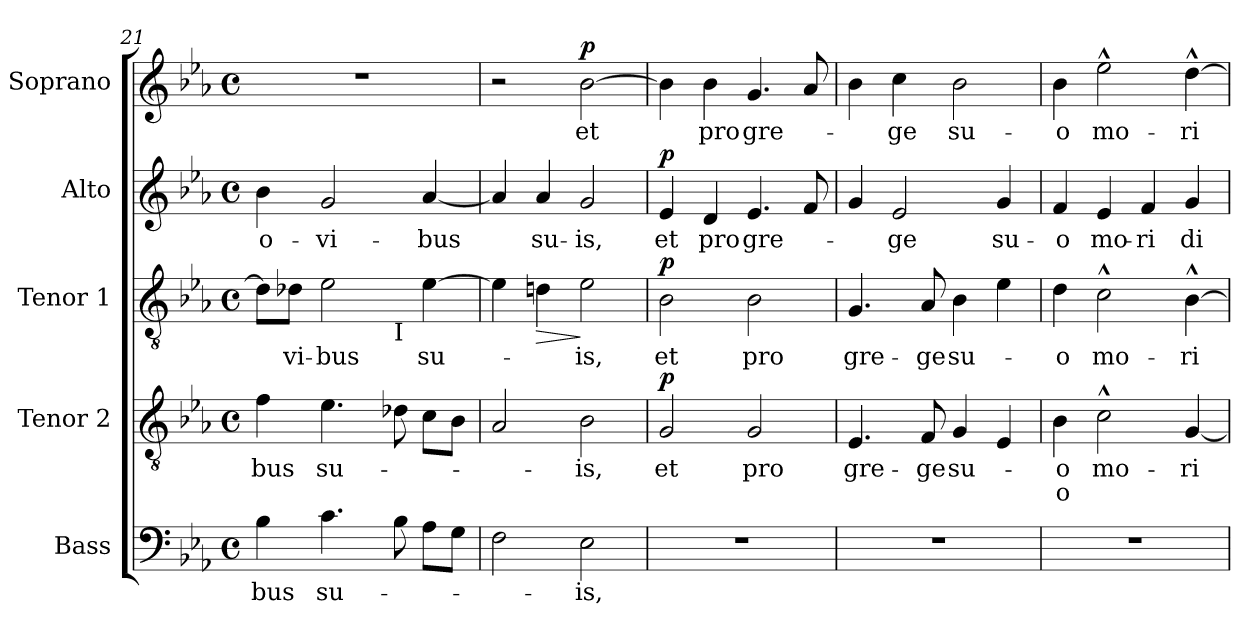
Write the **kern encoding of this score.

**kern	**text	**kern	**text	**text	**dynam	**kern	**text	**dynam	**kern	**text	**dynam	**kern	**text	**dynam
*part5	*part5	*part4	*part4	*part4	*part4	*part3	*part3	*part3	*part2	*part2	*part2	*part1	*part1	*part1
*staff5	*staff5	*staff4	*staff4	*staff4	*staff4	*staff3	*staff3	*staff3	*staff2	*staff2	*staff2	*staff1	*staff1	*staff1
*I"Bass	*	*I"Tenor 2	*	*	*	*I"Tenor 1	*	*	*I"Alto	*	*	*I"Soprano	*	*
*I'B.	*	*I'T.	*	*	*	*I'T.	*	*	*I'A.	*	*	*I'S.	*	*
*clefF4	*	*clefGv2	*	*	*	*clefGv2	*	*	*clefG2	*	*	*clefG2	*	*
*	*	*ITrd7c12	*	*	*	*ITrd7c12	*	*	*	*	*	*	*	*
*k[b-e-a-]	*	*k[b-e-a-]	*	*	*	*k[b-e-a-]	*	*	*k[b-e-a-]	*	*	*k[b-e-a-]	*	*
*E-:	*	*E-:	*	*	*	*E-:	*	*	*E-:	*	*	*E-:	*	*
*M4/4	*	*M4/4	*	*	*	*M4/4	*	*	*M4/4	*	*	*M4/4	*	*
*met(c)	*	*met(c)	*	*	*	*met(c)	*	*	*met(c)	*	*	*met(c)	*	*
=21	=21	=21	=21	=21	=21	=21	=21	=21	=21	=21	=21	=21	=21	=21
!	!LO:LY:b:color=#000000	!	!	!	!	!	!	!	!	!	!	!	!	!
!	!	!	!LO:LY:b:color=#000000	!	!	!	!	!	!	!	!	!	!	!
!	!	!	!	!	!	!	!	!	!	!LO:LY:b:color=#000000	!	!	!	!
*	*	*	*	*	*	*^	*	*	*	*	*	*	*	*
4B-i\	-bus	4Fi\	-bus	.	.	8D-i\L]	2ryy	.	.	4b-i\	o-	.	1r	.	.
!	!	!	!	!	!	!	!	!LO:LY:b:color=#000000	!	!	!	!	!	!	!
.	.	.	.	.	.	8D-Xi\J	.	-vi-	.	.	.	.	.	.	.
!	!LO:LY:b:color=#000000	!	!	!	!	!	!	!	!	!	!	!	!	!	!
!	!	!	!LO:LY:b:color=#000000	!	!	!	!	!	!	!	!	!	!	!	!
!	!	!	!	!	!	!	!	!LO:LY:b:color=#000000	!	!	!	!	!	!	!
!	!	!	!	!	!	!	!	!	!	!	!LO:LY:b:color=#000000	!	!	!	!
4.ci\	su-	4.E-i\	su-	.	.	2E-i\	.	-bus	.	2gi/	-vi-	.	.	.	.
.	.	.	.	.	.	.	8ryy	.	.	.	.	.	.	.	.
!	!	!	!	!	!	!	!LO:TX:b:t=I	!	!	!	!	!	!	!	!
8B-i\	.	8D-Xi\	.	.	.	.	4.ryy	.	.	.	.	.	.	.	.
!	!	!	!	!	!	!	!	!LO:LY:b:color=#000000	!	!	!	!	!	!	!
!	!	!	!	!	!	!	!	!	!	!	!LO:LY:b:color=#000000	!	!	!	!
8A-i\L	.	8Ci\L	.	.	.	[>4E-i\	.	su-	.	[<4a-i/	-bus	.	.	.	.
8Gi\J	.	8BB-i\J	.	.	.	.	.	.	.	.	.	.	.	.	.
*	*	*	*	*	*	*v	*v	*	*	*	*	*	*	*	*
=22	=22	=22	=22	=22	=22	=22	=22	=22	=22	=22	=22	=22	=22	=22
2Fi\	.	2AA-i/	.	.	.	4E-i\]	.	.	4a-i/]	.	.	2r	.	.
!	!	!	!	!	!	!	!	!LO:HP:b	!	!	!	!	!	!
!	!	!	!	!	!	!	!	!	!	!LO:LY:b:color=#000000	!	!	!	!
.	.	.	.	.	.	4Dni\	.	>	4a-i/	su-	.	.	.	.
!	!LO:LY:b:color=#000000	!	!	!	!	!	!	!	!	!	!	!	!	!
!	!	!	!LO:LY:b:color=#000000	!	!	!	!	!	!	!	!	!	!	!
!	!	!	!	!	!	!	!LO:LY:b:color=#000000	!	!	!	!	!	!	!
!	!	!	!	!	!	!	!	!	!	!LO:LY:b:color=#000000	!	!	!	!
!	!	!	!	!	!	!	!	!	!	!	!	!	!LO:LY:b:color=#000000	!
2E-i\	-is,	2BB-i\	-is,	.	.	2E-i\	-is,	]	2gi/	-is,	.	[>2b-i\	et	p
=23	=23	=23	=23	=23	=23	=23	=23	=23	=23	=23	=23	=23	=23	=23
!	!	!	!LO:LY:b:color=#000000	!	!	!	!	!	!	!	!	!	!	!
!	!	!	!	!	!	!	!LO:LY:b:color=#000000	!	!	!	!	!	!	!
!	!	!	!	!	!	!	!	!	!	!LO:LY:b:color=#000000	!	!	!	!
1r	.	2GGi/	et	.	p	2BB-i\	et	p	4e-i/	et	p	4b-i\]	.	.
!	!	!	!	!	!	!	!	!	!	!LO:LY:b:color=#000000	!	!	!	!
!	!	!	!	!	!	!	!	!	!	!	!	!	!LO:LY:b:color=#000000	!
.	.	.	.	.	.	.	.	.	4di/	pro	.	4b-i\	pro	.
!	!	!	!LO:LY:b:color=#000000	!	!	!	!	!	!	!	!	!	!	!
!	!	!	!	!	!	!	!LO:LY:b:color=#000000	!	!	!	!	!	!	!
!	!	!	!	!	!	!	!	!	!	!LO:LY:b:color=#000000	!	!	!	!
!	!	!	!	!	!	!	!	!	!	!	!	!	!LO:LY:b:color=#000000	!
.	.	2GGi/	pro	.	.	2BB-i\	pro	.	4.e-i/	gre-	.	4.gi/	gre-	.
.	.	.	.	.	.	.	.	.	8fi/	.	.	8a-i/	.	.
=24	=24	=24	=24	=24	=24	=24	=24	=24	=24	=24	=24	=24	=24	=24
!	!	!	!LO:LY:b:color=#000000	!	!	!	!	!	!	!	!	!	!	!
!	!	!	!	!	!	!	!LO:LY:b:color=#000000	!	!	!	!	!	!	!
1r	.	4.EE-i/	gre-	.	.	4.GGi/	gre-	.	4gi/	.	.	4b-i\	.	.
!	!	!	!	!	!	!	!	!	!	!LO:LY:b:color=#000000	!	!	!	!
!	!	!	!	!	!	!	!	!	!	!	!	!	!LO:LY:b:color=#000000	!
.	.	.	.	.	.	.	.	.	2e-i/	-ge	.	4cci\	-ge	.
!	!	!	!LO:LY:b:color=#000000	!	!	!	!	!	!	!	!	!	!	!
!	!	!	!	!	!	!	!LO:LY:b:color=#000000	!	!	!	!	!	!	!
.	.	8FFi/	-ge	.	.	8AA-i/	-ge	.	.	.	.	.	.	.
!	!	!	!LO:LY:b:color=#000000	!	!	!	!	!	!	!	!	!	!	!
!	!	!	!	!	!	!	!LO:LY:b:color=#000000	!	!	!	!	!	!	!
!	!	!	!	!	!	!	!	!	!	!	!	!	!LO:LY:b:color=#000000	!
.	.	4GGi/	su-	.	.	4BB-i\	su-	.	.	.	.	2b-i\	su-	.
!	!	!	!	!	!	!	!	!	!	!LO:LY:b:color=#000000	!	!	!	!
.	.	4EE-i/	.	.	.	4E-i\	.	.	4gi/	su-	.	.	.	.
!!LO:PB:g=z
=25	=25	=25	=25	=25	=25	=25	=25	=25	=25	=25	=25	=25	=25	=25
!	!	!	!LO:LY:b:color=#000000	!LO:LY:b:color=#000000	!	!	!	!	!	!	!	!	!	!
!	!	!	!	!	!	!	!LO:LY:b:color=#000000	!	!	!	!	!	!	!
!	!	!	!	!	!	!	!	!	!	!LO:LY:b:color=#000000	!	!	!	!
!	!	!	!	!	!	!	!	!	!	!	!	!	!LO:LY:b:color=#000000	!
1r	.	4BB-i\	-o	o	.	4Di\	-o	.	4fi/	-o	.	4b-i\	-o	.
!	!	!	!LO:LY:b:color=#000000	!	!	!	!	!	!	!	!	!	!	!
!	!	!	!	!	!	!	!LO:LY:b:color=#000000	!	!	!	!	!	!	!
!	!	!	!	!	!	!	!	!	!	!LO:LY:b:color=#000000	!	!	!	!
!	!	!	!	!	!	!	!	!	!	!	!	!	!LO:LY:b:color=#000000	!
.	.	2C^^i\	mo-	.	.	2C^^i\	mo-	.	4e-i/	mo-	.	2ee-^^i\	mo-	.
!	!	!	!	!	!	!	!	!	!	!LO:LY:b:color=#000000	!	!	!	!
.	.	.	.	.	.	.	.	.	4fi/	-ri	.	.	.	.
!	!	!	!LO:LY:b:color=#000000	!	!	!	!	!	!	!	!	!	!	!
!	!	!	!	!	!	!	!LO:LY:b:color=#000000	!	!	!	!	!	!	!
!	!	!	!	!	!	!	!	!	!	!LO:LY:b:color=#000000	!	!	!	!
!	!	!	!	!	!	!	!	!	!	!	!	!	!LO:LY:b:color=#000000	!
.	.	[<4GGi/	-ri	.	.	[>4BB-^^i\	-ri	.	4gi/	di-	.	[>4dd^^i\	-ri	.
=	=	=	=	=	=	=	=	=	=	=	=	=	=	=
*-	*-	*-	*-	*-	*-	*-	*-	*-	*-	*-	*-	*-	*-	*-
